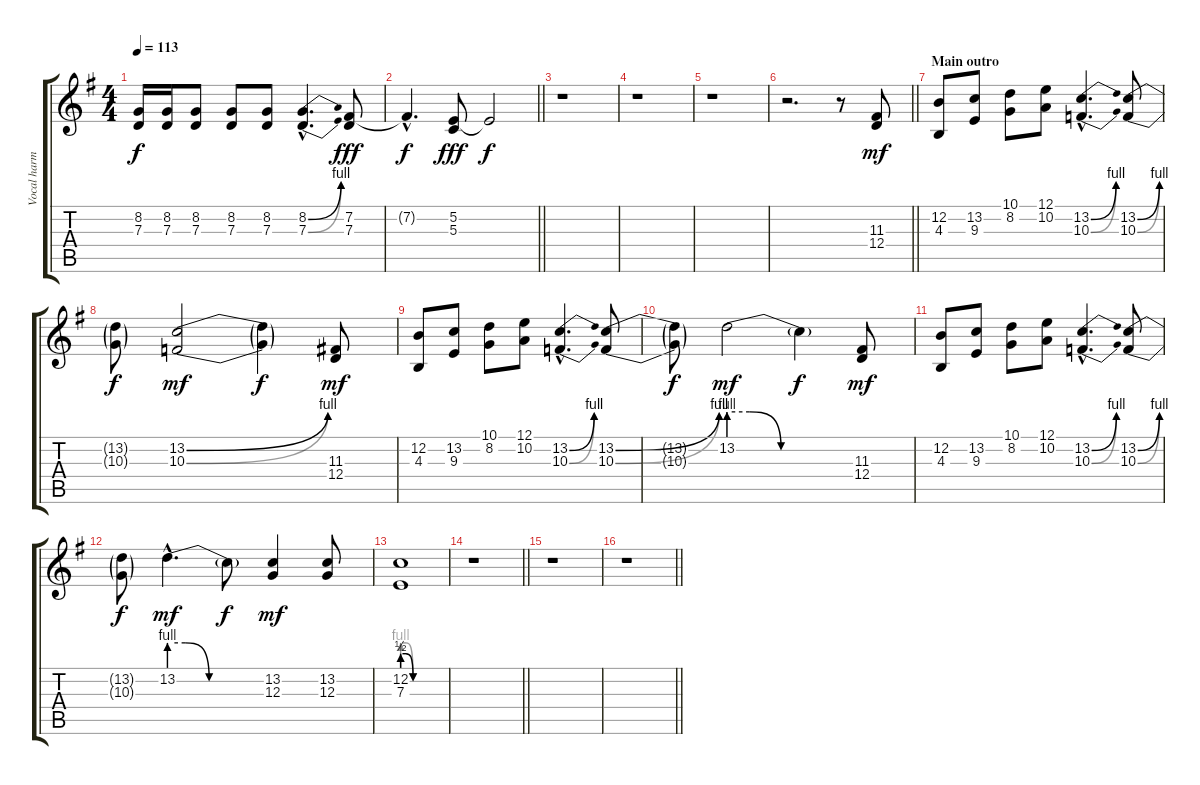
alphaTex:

\track ("Vocal harmonies" "Vocal harm") {instrument shakuhachi}
\staff {score tabs}
\tuning (E4 B3 G3 D3 A2 E2) {hide}
\ts (4 4)
\tempo 113
\clef g2
\ks g
(8.2 7.3).16{dy f} (8.2 7.3).16 (8.2 7.3).8 (8.2 7.3).8 (8.2 7.3).8 (8.2{be (bend 0 0 60 4) hac} 7.3{be (bend 0 0 60 4) hac}).4{d} (7.2 7.3).8{dy fff} |
\barLineRight lightlight
7.2{hac t}.4{d dy f} (5.2 5.3).8{dy fff} 5.2{t}.2{dy f} |
r.1 |
r.1 |
r.1 |
\barLineRight lightlight
r.2{d} r.8 (11.3 12.4).8{dy mf volume 16} |
\section ("" "Main outro")
(12.2 4.3).8 (13.2 9.3).8 (10.1 8.2).8 (12.1 10.2).8 (13.2{be (bend 0 0 60 4) hac} 10.3{be (bend 0 0 60 4) hac}).4{d} (13.2{be (bend 0 0 60 4)} 10.3{be (bend 0 0 60 4)}).8 |
(13.2{t} 10.3{t}).8{dy f} (13.2{be (bend 0 0 60 4)} 10.3{be (bend 0 0 60 4)}).2{dy mf} (13.2{t} 10.3{t}).4{dy f} (11.3 12.4).8{dy mf} |
(12.2 4.3).8 (13.2 9.3).8 (10.1 8.2).8 (12.1 10.2).8 (13.2{be (bend 0 0 60 4) hac} 10.3{be (bend 0 0 60 4) hac}).4{d} (13.2{be (bend 0 0 60 4)} 10.3{be (bend 0 0 60 4)}).8 |
(13.2{t} 10.3{t}).8{dy f} 13.2{be (custom 0 4 10 4 25 0 40 0 60 0)}.2{dy mf} 13.2{t}.4{dy f} (11.3 12.4).8{dy mf} |
(12.2 4.3).8 (13.2 9.3).8 (10.1 8.2).8 (12.1 10.2).8 (13.2{be (bend 0 0 60 4) hac} 10.3{be (bend 0 0 60 4) hac}).4{d} (13.2{be (bend 0 0 60 4)} 10.3{be (bend 0 0 60 4)}).8 |
(13.2{t} 10.3{t}).8{dy f} 13.2{be (custom 0 4 10 4 25 0 40 0 60 0) hac}.4{d dy mf} 13.2{t}.8{dy f} (13.2 12.3).4{dy mf} (13.2 12.3).8 |
(12.2{be (custom 0 2 5 2 15 0 40 0 60 0)} 7.3{be (custom 0 4 5 4 15 0 40 0 60 0)}).1 |
\barLineRight lightlight
r.1 |
r.1 |
\barLineRight lightlight
r.1
